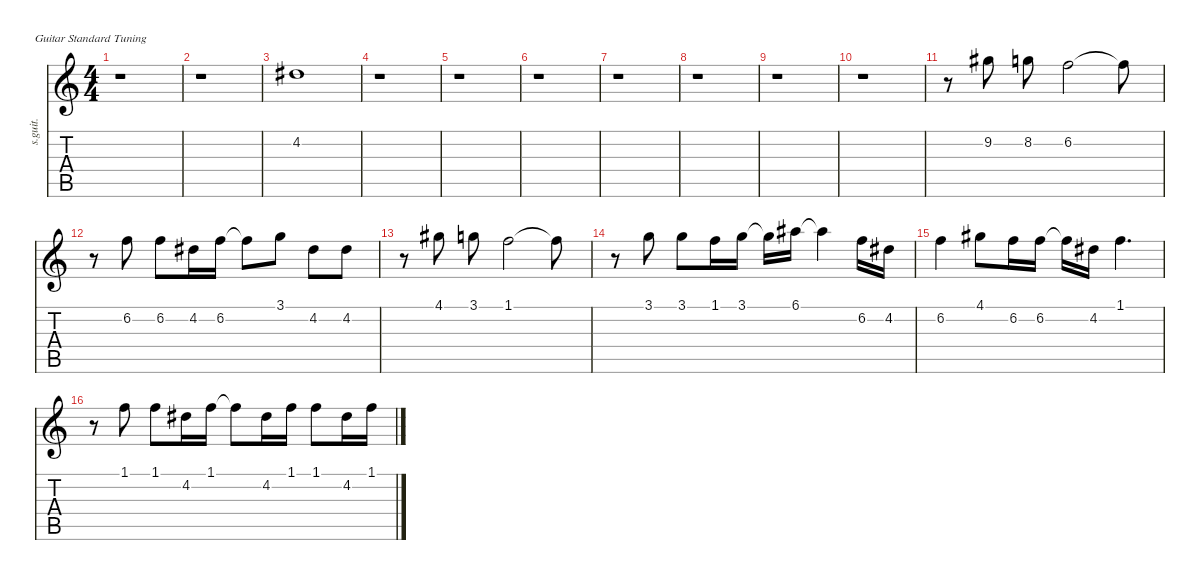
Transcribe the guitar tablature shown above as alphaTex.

\defaultSystemsLayout 4
\hideDynamics
\bracketExtendMode nobrackets
\track ("Vocals" "s.guit.") {instrument overdrivenguitar}
\staff {score tabs}
\tuning (E4 B3 G3 D3 A2 E2)
\ts (4 4)
\tempo (100 hide)
\clef g2
\ks c
r.1{dy f} |
r.1 |
4.2{acc #}.1 |
r.1 |
r.1 |
r.1 |
r.1 |
r.1 |
r.1 |
r.1 |
r.8 9.2{acc #}.8 8.2.8 6.2.2 6.2{t}.8 |
r.8 6.2.8 6.2.8 4.2{acc #}.16 6.2.16 6.2{t}.8 3.1.8 4.2{acc #}.8 4.2{acc #}.8 |
r.8 4.1{acc #}.8 3.1.8 1.1.2 1.1{t}.8 |
r.8 3.1.8 3.1.8 1.1.16 3.1.16 3.1{t}.16 6.1{acc #}.16 6.1{t}.4 6.2.16 4.2{acc #}.16 |
6.2.4 4.1{acc #}.8 6.2.16 6.2.16 6.2{t}.16 4.2{acc #}.16 1.1.4{d} |
r.8 1.1.8 1.1.8 4.2{acc #}.16 1.1.16 1.1{t}.8 4.2{acc #}.16 1.1.16 1.1.8 4.2{acc #}.16 1.1.16
